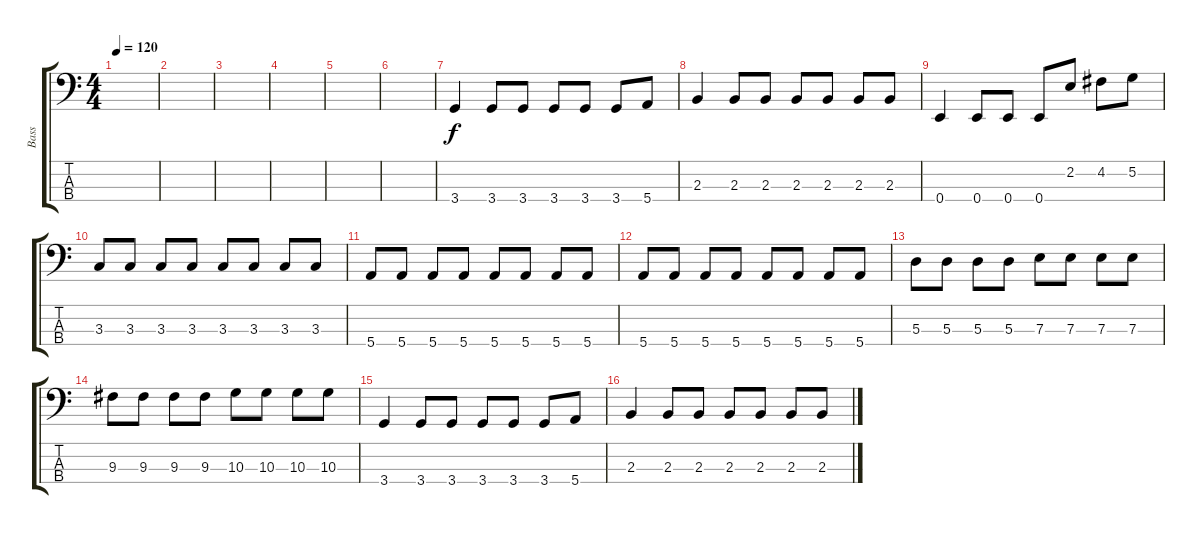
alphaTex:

\track ("Bass" "Bass") {instrument electricbassfinger}
\staff {score tabs}
\tuning (G2 D2 A1 E1) {hide}
\ts (4 4)
\tempo 120
\clef f4
\ks c
|
|
|
|
|
|
3.4.4 3.4.8 3.4.8 3.4.8 3.4.8 3.4.8 5.4.8 |
2.3.4 2.3.8 2.3.8 2.3.8 2.3.8 2.3.8 2.3.8 |
0.4.4 0.4.8 0.4.8 0.4.8 2.2.8 4.2.8 5.2.8 |
3.3.8 3.3.8 3.3.8 3.3.8 3.3.8 3.3.8 3.3.8 3.3.8 |
5.4.8 5.4.8 5.4.8 5.4.8 5.4.8 5.4.8 5.4.8 5.4.8 |
5.4.8 5.4.8 5.4.8 5.4.8 5.4.8 5.4.8 5.4.8 5.4.8 |
5.3.8 5.3.8 5.3.8 5.3.8 7.3.8 7.3.8 7.3.8 7.3.8 |
9.3.8 9.3.8 9.3.8 9.3.8 10.3.8 10.3.8 10.3.8 10.3.8 |
3.4.4 3.4.8 3.4.8 3.4.8 3.4.8 3.4.8 5.4.8 |
2.3.4 2.3.8 2.3.8 2.3.8 2.3.8 2.3.8 2.3.8
